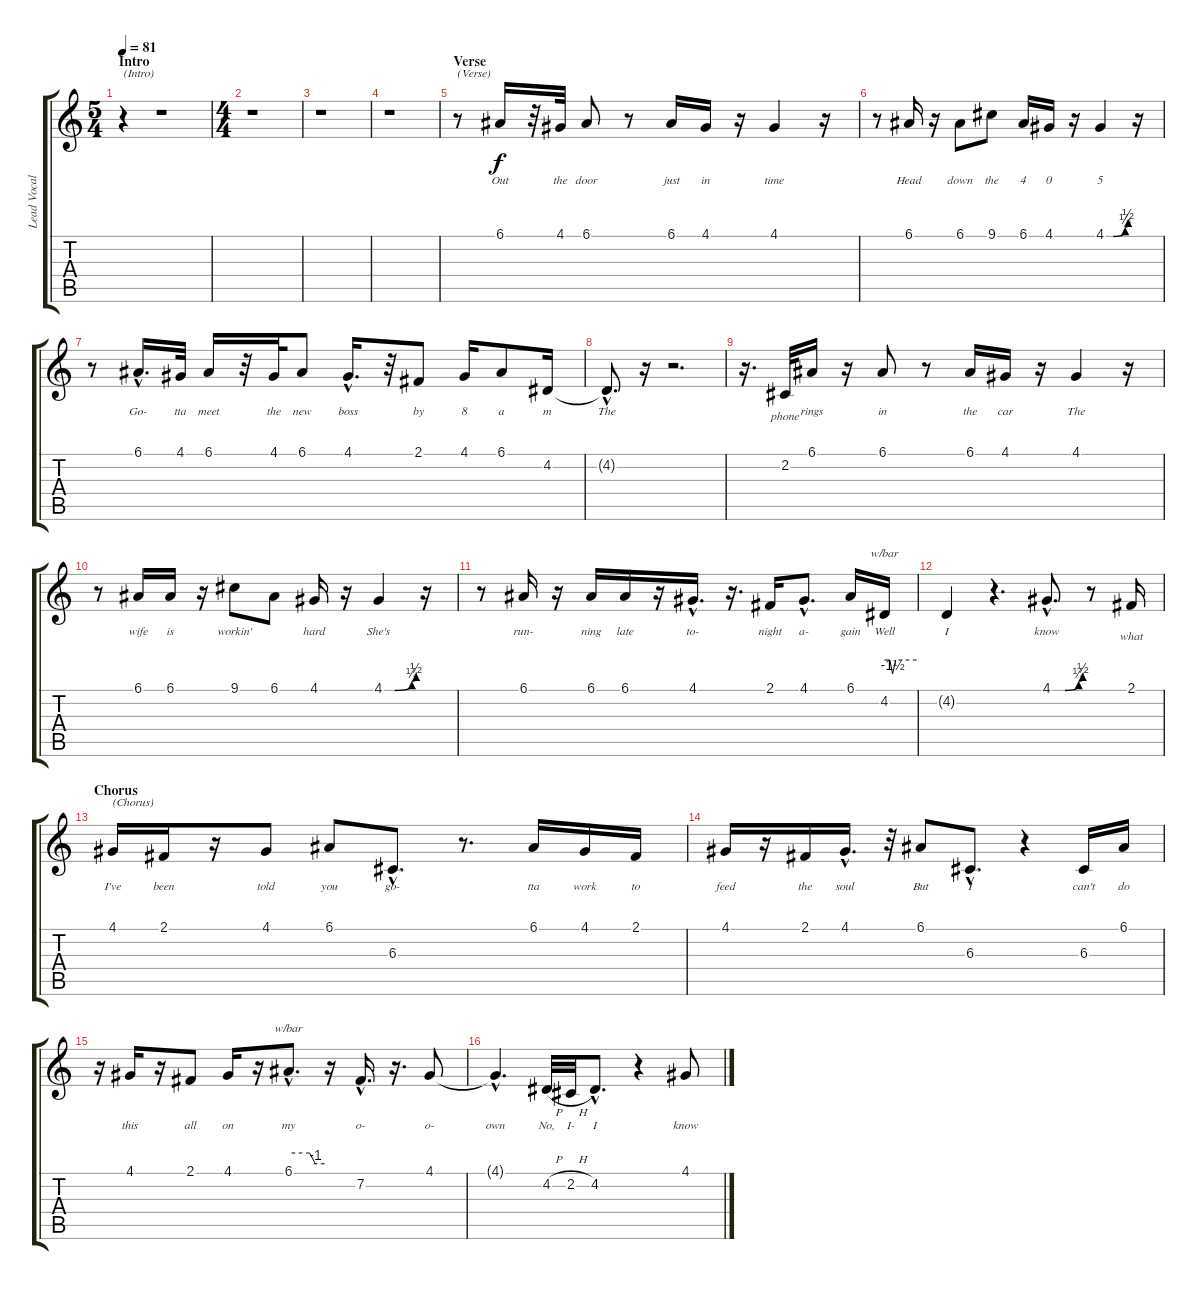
\track ("Lead Vocals" "Lead Vocal") {instrument accordion}
\staff {score tabs}
\tuning (E4 B3 G3 D3 A2 E2) {hide}
\ts (5 4)
\section ("" "Intro")
\tempo 81
\clef g2
\ks c
r.4{txt "(Intro)" dy f instrument accordion} r.1 |
\ts (4 4)
r.1 |
r.1 |
r.1 |
\section ("" "Verse")
r.8{txt "(Verse)"} 6.1.16{lyrics (0 "Out") lyrics (1 "") lyrics (2 "") lyrics (3 "") lyrics (4 "")} r.32 4.1.32{lyrics (0 "the") lyrics (1 "") lyrics (2 "") lyrics (3 "") lyrics (4 "")} 6.1.8{lyrics (0 "door") lyrics (1 "") lyrics (2 "") lyrics (3 "") lyrics (4 "")} r.8 6.1.16{lyrics (0 "just") lyrics (1 "") lyrics (2 "") lyrics (3 "") lyrics (4 "")} 4.1.16{lyrics (0 "in") lyrics (1 "") lyrics (2 "") lyrics (3 "") lyrics (4 "")} r.16 4.1.4{lyrics (0 "time") lyrics (1 "") lyrics (2 "") lyrics (3 "") lyrics (4 "")} r.16 |
r.8 6.1.16{lyrics (0 "Head") lyrics (1 "") lyrics (2 "") lyrics (3 "") lyrics (4 "")} r.16 6.1.8{lyrics (0 "down") lyrics (1 "") lyrics (2 "") lyrics (3 "") lyrics (4 "")} 9.1.8{lyrics (0 "the") lyrics (1 "") lyrics (2 "") lyrics (3 "") lyrics (4 "")} 6.1.16{lyrics (0 "4") lyrics (1 "") lyrics (2 "") lyrics (3 "") lyrics (4 "")} 4.1.16{lyrics (0 "0") lyrics (1 "") lyrics (2 "") lyrics (3 "") lyrics (4 "")} r.16 4.1{be (custom 0 0 20 0 52 1 60 2)}.4{lyrics (0 "5") lyrics (1 "") lyrics (2 "") lyrics (3 "") lyrics (4 "")} r.16 |
r.8 6.1{hac}.16{d lyrics (0 "Go-") lyrics (1 "") lyrics (2 "") lyrics (3 "") lyrics (4 "")} 4.1.32{lyrics (0 "tta") lyrics (1 "") lyrics (2 "") lyrics (3 "") lyrics (4 "")} 6.1.16{lyrics (0 "meet") lyrics (1 "") lyrics (2 "") lyrics (3 "") lyrics (4 "")} r.32 4.1.32{lyrics (0 "the") lyrics (1 "") lyrics (2 "") lyrics (3 "") lyrics (4 "")} 6.1.8{lyrics (0 "new") lyrics (1 "") lyrics (2 "") lyrics (3 "") lyrics (4 "")} 4.1{hac}.16{d lyrics (0 "boss") lyrics (1 "") lyrics (2 "") lyrics (3 "") lyrics (4 "")} r.32 2.1.8{lyrics (0 "by") lyrics (1 "") lyrics (2 "") lyrics (3 "") lyrics (4 "")} 4.1.16{lyrics (0 "8") lyrics (1 "") lyrics (2 "") lyrics (3 "") lyrics (4 "")} 6.1.8{lyrics (0 "a") lyrics (1 "") lyrics (2 "") lyrics (3 "") lyrics (4 "")} 4.2.16{lyrics (0 "m") lyrics (1 "") lyrics (2 "") lyrics (3 "") lyrics (4 "")} |
4.2{hac t}.8{d lyrics (0 "The") lyrics (1 "") lyrics (2 "") lyrics (3 "") lyrics (4 "")} r.16 r.2{d} |
r.16{d} 2.2.32{lyrics (0 "") lyrics (1 "phone") lyrics (2 "") lyrics (3 "") lyrics (4 "")} 6.1.16{lyrics (0 "rings") lyrics (1 "") lyrics (2 "") lyrics (3 "") lyrics (4 "")} r.16 6.1.8{lyrics (0 "in") lyrics (1 "") lyrics (2 "") lyrics (3 "") lyrics (4 "")} r.8 6.1.16{lyrics (0 "the") lyrics (1 "") lyrics (2 "") lyrics (3 "") lyrics (4 "")} 4.1.16{lyrics (0 "car") lyrics (1 "") lyrics (2 "") lyrics (3 "") lyrics (4 "")} r.16 4.1.4{lyrics (0 "The") lyrics (1 "") lyrics (2 "") lyrics (3 "") lyrics (4 "")} r.16 |
r.8 6.1.16{lyrics (0 "wife") lyrics (1 "") lyrics (2 "") lyrics (3 "") lyrics (4 "")} 6.1.16{lyrics (0 "is") lyrics (1 "") lyrics (2 "") lyrics (3 "") lyrics (4 "")} r.16 9.1.8{lyrics (0 "workin'") lyrics (1 "") lyrics (2 "") lyrics (3 "") lyrics (4 "")} 6.1.8{lyrics (0 "") lyrics (1 "") lyrics (2 "") lyrics (3 "") lyrics (4 "")} 4.1.16{lyrics (0 "hard") lyrics (1 "") lyrics (2 "") lyrics (3 "") lyrics (4 "")} r.16 4.1{be (custom 0 0 20 0 52 1 60 2)}.4{lyrics (0 "She's") lyrics (1 "") lyrics (2 "") lyrics (3 "") lyrics (4 "")} r.16 |
r.8 6.1.16{lyrics (0 "run-") lyrics (1 "") lyrics (2 "") lyrics (3 "") lyrics (4 "")} r.16 6.1.16{lyrics (0 "ning") lyrics (1 "") lyrics (2 "") lyrics (3 "") lyrics (4 "")} 6.1.16{lyrics (0 "late") lyrics (1 "") lyrics (2 "") lyrics (3 "") lyrics (4 "")} r.16 4.1{hac}.16{d lyrics (0 "to-") lyrics (1 "") lyrics (2 "") lyrics (3 "") lyrics (4 "")} r.16{d} 2.1.16{lyrics (0 "night") lyrics (1 "") lyrics (2 "") lyrics (3 "") lyrics (4 "")} 4.1{hac}.8{d lyrics (0 "a-") lyrics (1 "") lyrics (2 "") lyrics (3 "") lyrics (4 "")} 6.1.16{lyrics (0 "gain") lyrics (1 "") lyrics (2 "") lyrics (3 "") lyrics (4 "")} 4.2.16{tbe (custom default 0 0 10 0 15 -6 21 0 60 0) lyrics (0 "Well") lyrics (1 "") lyrics (2 "") lyrics (3 "") lyrics (4 "")} |
4.2{t}.4{lyrics (0 "I") lyrics (1 "") lyrics (2 "") lyrics (3 "") lyrics (4 "")} r.4{d} 4.1{be (custom 0 0 25 0 52 1 60 2) hac}.8{d lyrics (0 "know") lyrics (1 "") lyrics (2 "") lyrics (3 "") lyrics (4 "")} r.8 2.1.16{lyrics (0 "") lyrics (1 "what") lyrics (2 "") lyrics (3 "") lyrics (4 "")} |
\section ("" "Chorus")
4.1.16{txt "(Chorus)" lyrics (0 "I've") lyrics (1 "") lyrics (2 "") lyrics (3 "") lyrics (4 "")} 2.1.16{lyrics (0 "been") lyrics (1 "") lyrics (2 "") lyrics (3 "") lyrics (4 "")} r.16 4.1.8{lyrics (0 "told") lyrics (1 "") lyrics (2 "") lyrics (3 "") lyrics (4 "")} 6.1.8{lyrics (0 "you") lyrics (1 "") lyrics (2 "") lyrics (3 "") lyrics (4 "")} 6.3{hac}.8{d lyrics (0 "go-") lyrics (1 "") lyrics (2 "") lyrics (3 "") lyrics (4 "")} r.8{d} 6.1.16{lyrics (0 "tta") lyrics (1 "") lyrics (2 "") lyrics (3 "") lyrics (4 "")} 4.1.16{lyrics (0 "work") lyrics (1 "") lyrics (2 "") lyrics (3 "") lyrics (4 "")} 2.1.16{lyrics (0 "to") lyrics (1 "") lyrics (2 "") lyrics (3 "") lyrics (4 "")} |
4.1.16{lyrics (0 "feed") lyrics (1 "") lyrics (2 "") lyrics (3 "") lyrics (4 "")} r.16 2.1.16{lyrics (0 "the") lyrics (1 "") lyrics (2 "") lyrics (3 "") lyrics (4 "")} 4.1{hac}.16{d lyrics (0 "soul") lyrics (1 "") lyrics (2 "") lyrics (3 "") lyrics (4 "")} r.32 6.1.8{lyrics (0 "But") lyrics (1 "") lyrics (2 "") lyrics (3 "") lyrics (4 "")} 6.3{hac}.8{d lyrics (0 "I") lyrics (1 "") lyrics (2 "") lyrics (3 "") lyrics (4 "")} r.4 6.3.16{lyrics (0 "can't") lyrics (1 "") lyrics (2 "") lyrics (3 "") lyrics (4 "")} 6.1.16{lyrics (0 "do") lyrics (1 "") lyrics (2 "") lyrics (3 "") lyrics (4 "")} |
r.16 4.1.16{lyrics (0 "this") lyrics (1 "") lyrics (2 "") lyrics (3 "") lyrics (4 "")} r.16 2.1.8{lyrics (0 "all") lyrics (1 "") lyrics (2 "") lyrics (3 "") lyrics (4 "")} 4.1.16{lyrics (0 "on") lyrics (1 "") lyrics (2 "") lyrics (3 "") lyrics (4 "")} r.16 6.1{hac}.8{d tbe (custom default 0 0 35 0 45 -4 60 -4) lyrics (0 "my") lyrics (1 "") lyrics (2 "") lyrics (3 "") lyrics (4 "")} r.16 7.2{hac}.16{d lyrics (0 "o-") lyrics (1 "") lyrics (2 "") lyrics (3 "") lyrics (4 "")} r.16{d} 4.1.8{lyrics (0 "o-") lyrics (1 "") lyrics (2 "") lyrics (3 "") lyrics (4 "")} |
4.1{hac t}.4{d lyrics (0 "own") lyrics (1 "") lyrics (2 "") lyrics (3 "") lyrics (4 "")} 4.2{h}.32{lyrics (0 "No,") lyrics (1 "") lyrics (2 "") lyrics (3 "") lyrics (4 "")} 2.2{h}.32{lyrics (0 "I-") lyrics (1 "") lyrics (2 "") lyrics (3 "") lyrics (4 "")} 4.2{hac}.8{d lyrics (0 "I") lyrics (1 "") lyrics (2 "") lyrics (3 "") lyrics (4 "")} r.4 4.1.8{lyrics (0 "know") lyrics (1 "") lyrics (2 "") lyrics (3 "") lyrics (4 "")}
